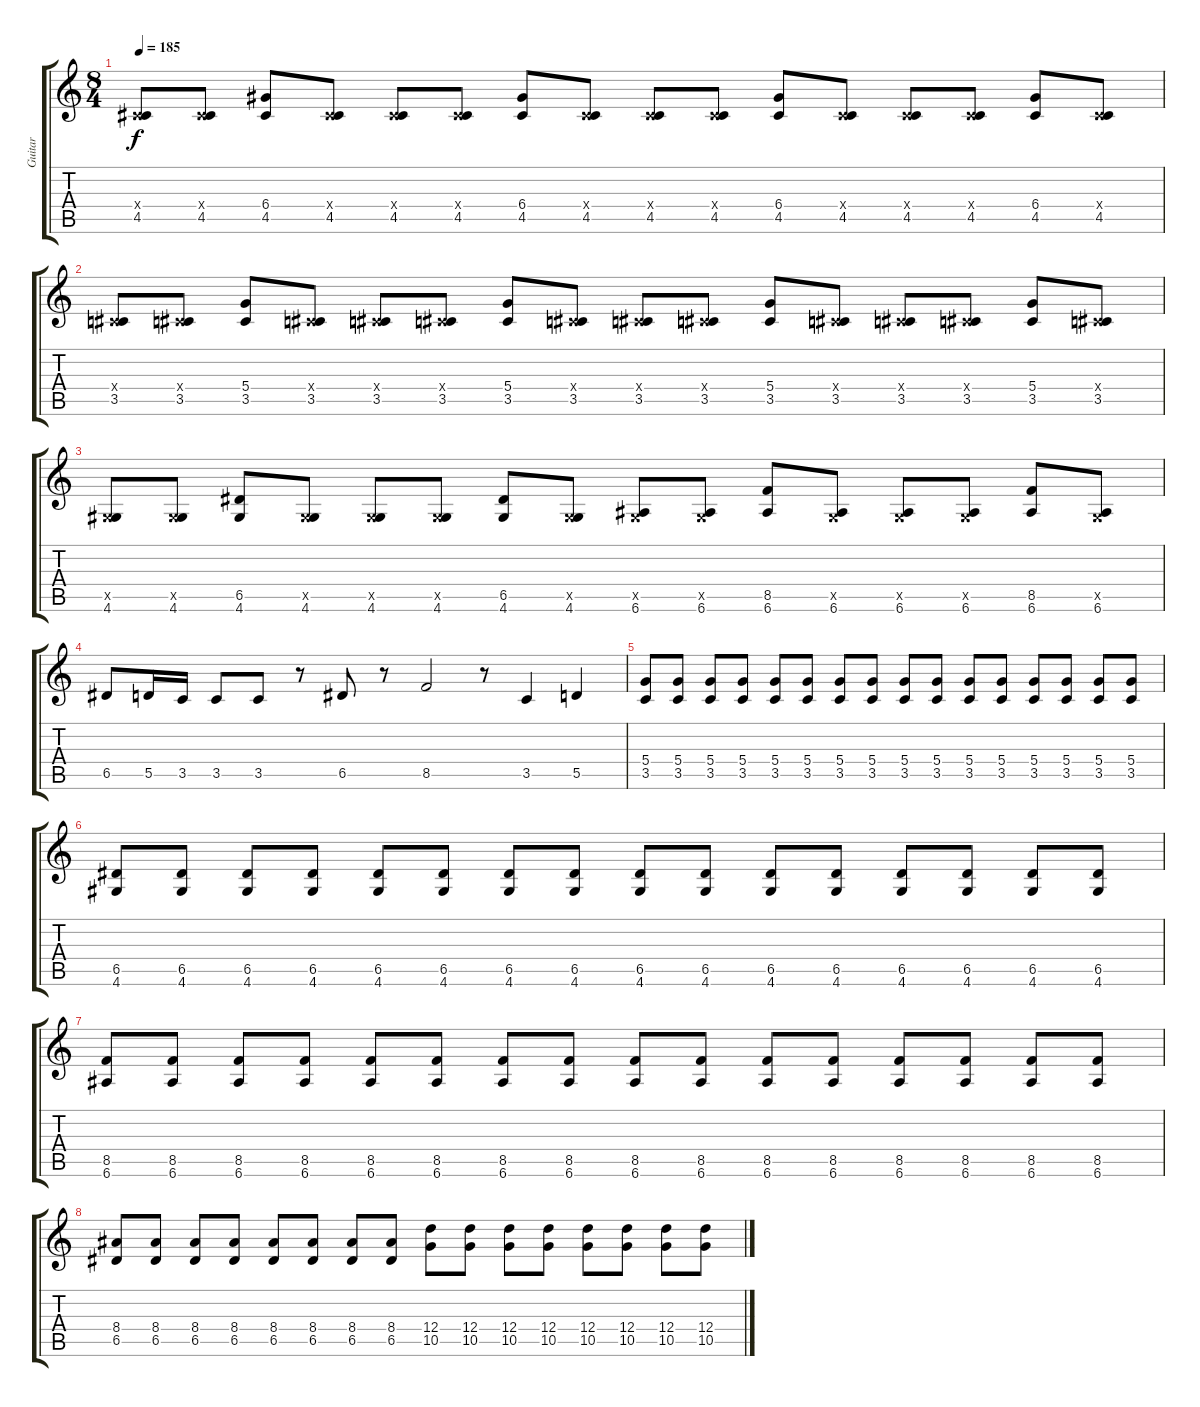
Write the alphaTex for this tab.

\track ("Guitar" "Guitar") {instrument overdrivenguitar}
\staff {score tabs}
\tuning (E4 B3 G3 D3 A2 E2) {hide}
\ts (8 4)
\tempo 185
\clef g2
\ks c
(-1.4{x} 4.5).8{dy f} (-1.4{x} 4.5).8 (6.4 4.5).8 (-1.4{x} 4.5).8 (-1.4{x} 4.5).8 (-1.4{x} 4.5).8 (6.4 4.5).8 (-1.4{x} 4.5).8 (-1.4{x} 4.5).8 (-1.4{x} 4.5).8 (6.4 4.5).8 (-1.4{x} 4.5).8 (-1.4{x} 4.5).8 (-1.4{x} 4.5).8 (6.4 4.5).8 (-1.4{x} 4.5).8 |
(-1.4{x} 3.5).8 (-1.4{x} 3.5).8 (5.4 3.5).8 (-1.4{x} 3.5).8 (-1.4{x} 3.5).8 (-1.4{x} 3.5).8 (5.4 3.5).8 (-1.4{x} 3.5).8 (-1.4{x} 3.5).8 (-1.4{x} 3.5).8 (5.4 3.5).8 (-1.4{x} 3.5).8 (-1.4{x} 3.5).8 (-1.4{x} 3.5).8 (5.4 3.5).8 (-1.4{x} 3.5).8 |
(-1.5{x} 4.6).8 (-1.5{x} 4.6).8 (6.5 4.6).8 (-1.5{x} 4.6).8 (-1.5{x} 4.6).8 (-1.5{x} 4.6).8 (6.5 4.6).8 (-1.5{x} 4.6).8 (-1.5{x} 6.6).8 (-1.5{x} 6.6).8 (8.5 6.6).8 (-1.5{x} 6.6).8 (-1.5{x} 6.6).8 (-1.5{x} 6.6).8 (8.5 6.6).8 (-1.5{x} 6.6).8 |
6.5.8 5.5.16 3.5.16 3.5.8 3.5.8 r.8 6.5.8 r.8 8.5.2 r.8 3.5.4 5.5.4 |
(5.4 3.5).8 (5.4 3.5).8 (5.4 3.5).8 (5.4 3.5).8 (5.4 3.5).8 (5.4 3.5).8 (5.4 3.5).8 (5.4 3.5).8 (5.4 3.5).8 (5.4 3.5).8 (5.4 3.5).8 (5.4 3.5).8 (5.4 3.5).8 (5.4 3.5).8 (5.4 3.5).8 (5.4 3.5).8 |
(6.5 4.6).8 (6.5 4.6).8 (6.5 4.6).8 (6.5 4.6).8 (6.5 4.6).8 (6.5 4.6).8 (6.5 4.6).8 (6.5 4.6).8 (6.5 4.6).8 (6.5 4.6).8 (6.5 4.6).8 (6.5 4.6).8 (6.5 4.6).8 (6.5 4.6).8 (6.5 4.6).8 (6.5 4.6).8 |
(8.5 6.6).8 (8.5 6.6).8 (8.5 6.6).8 (8.5 6.6).8 (8.5 6.6).8 (8.5 6.6).8 (8.5 6.6).8 (8.5 6.6).8 (8.5 6.6).8 (8.5 6.6).8 (8.5 6.6).8 (8.5 6.6).8 (8.5 6.6).8 (8.5 6.6).8 (8.5 6.6).8 (8.5 6.6).8 |
(8.4 6.5).8 (8.4 6.5).8 (8.4 6.5).8 (8.4 6.5).8 (8.4 6.5).8 (8.4 6.5).8 (8.4 6.5).8 (8.4 6.5).8 (12.4 10.5).8 (12.4 10.5).8 (12.4 10.5).8 (12.4 10.5).8 (12.4 10.5).8 (12.4 10.5).8 (12.4 10.5).8 (12.4 10.5).8
